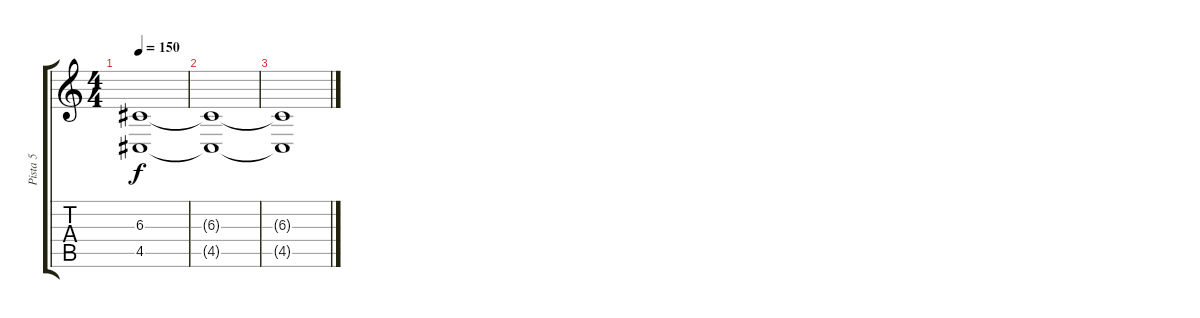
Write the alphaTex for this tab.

\track ("Pista 5" "Pista 5") {instrument voiceoohs}
\staff {score tabs}
\tuning (E4 B3 G3 D3 A2 E2) {hide}
\ts (4 4)
\tempo 150
\clef g2
\ks c
(6.3{t} 4.5{t}).1{dy f} |
(6.3{t} 4.5{t}).1 |
(6.3{t} 4.5{t}).1
